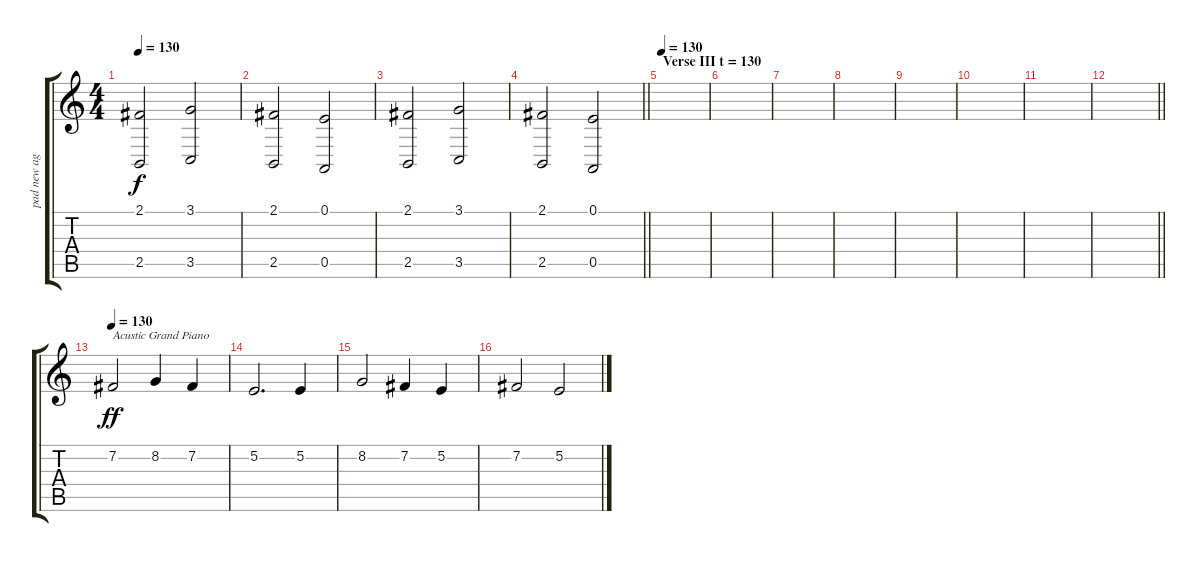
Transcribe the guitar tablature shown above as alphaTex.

\track ("pad new age" "pad new ag") {instrument pad1newage}
\staff {score tabs}
\tuning (E4 B3 G3 D3 A2 E2) {hide}
\ts (4 4)
\tempo 130
\clef g2
\ks c
(2.1 2.5).2{dy f} (3.1 3.5).2 |
(2.1 2.5).2 (0.1 0.5).2 |
(2.1 2.5).2 (3.1 3.5).2 |
\barLineRight lightlight
(2.1 2.5).2 (0.1 0.5).2 |
\section ("" "Verse III t = 130")
\tempo 130
|
|
|
|
|
|
|
\barLineRight lightlight
|
\tempo 130
7.2.2{txt "Acustic Grand Piano" dy ff instrument acousticgrandpiano} 8.2.4 7.2.4 |
5.2.2{d} 5.2.4 |
8.2.2 7.2.4 5.2.4 |
7.2.2 5.2.2
